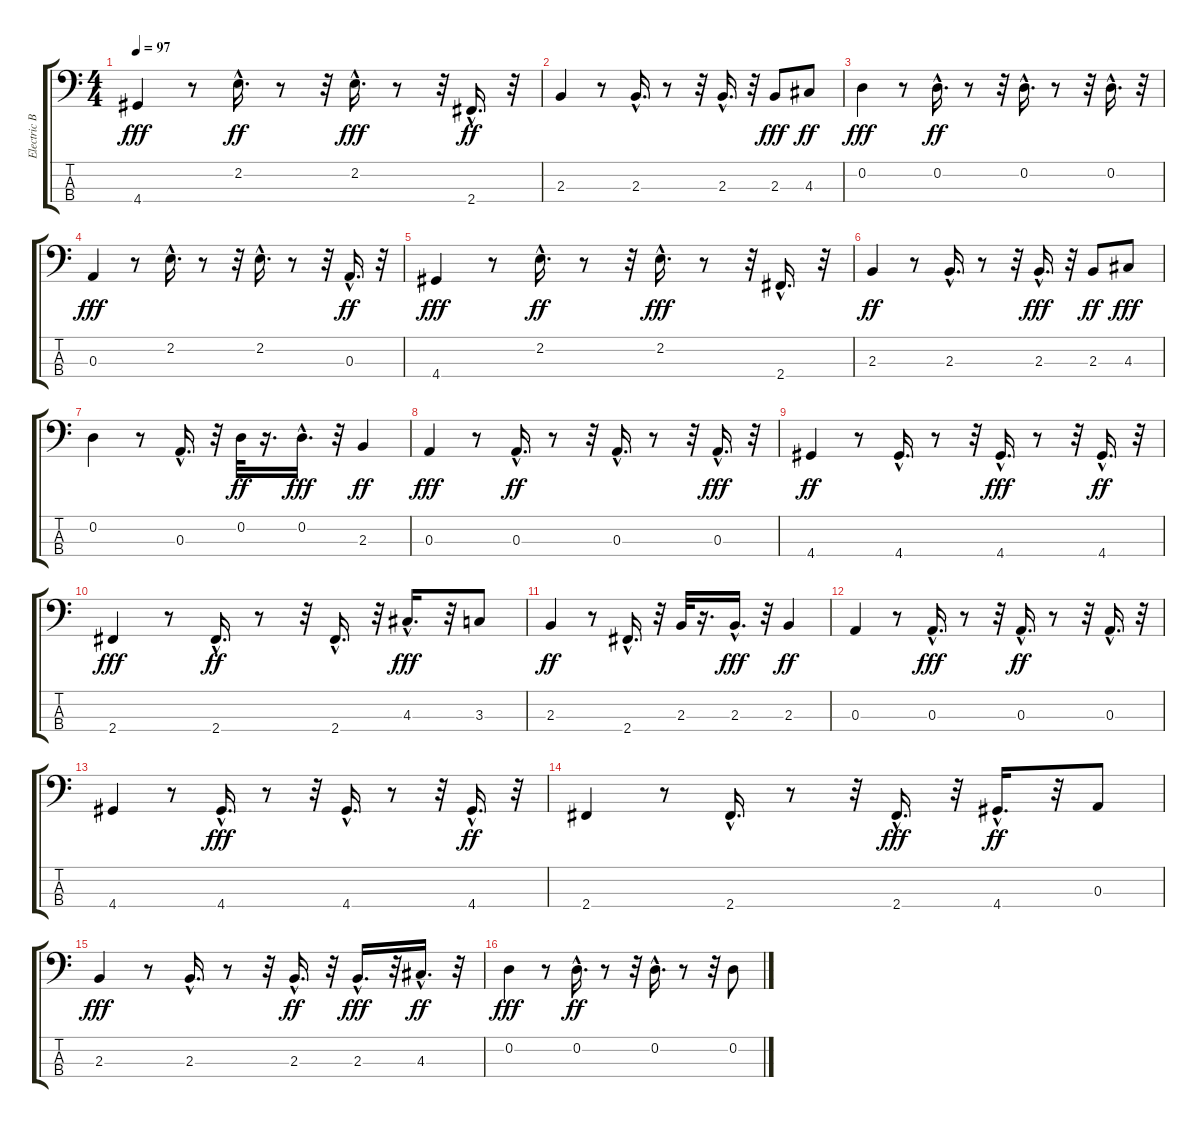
\track ("Electric Bass" "Electric B") {instrument electricbasspick}
\staff {score tabs}
\tuning (G2 D2 A1 E1) {hide}
\ts (4 4)
\tempo 97
\clef f4
\ks c
4.4.4{dy fff} r.8 2.2{hac}.16{d dy ff} r.8 r.32 2.2{hac}.16{d dy fff} r.8 r.32 2.4{hac}.16{d dy ff} r.32 |
2.3.4 r.8 2.3{hac}.16{d} r.8 r.32 2.3{hac}.16{d} r.32 2.3.8{dy fff} 4.3.8{dy ff} |
0.2.4{dy fff} r.8 0.2{hac}.16{d dy ff} r.8 r.32 0.2{hac}.16{d} r.8 r.32 0.2{hac}.16{d} r.32 |
0.3.4{dy fff} r.8 2.2{hac}.16{d} r.8 r.32 2.2{hac}.16{d} r.8 r.32 0.3{hac}.16{d dy ff} r.32 |
4.4.4{dy fff} r.8 2.2{hac}.16{d dy ff} r.8 r.32 2.2{hac}.16{d dy fff} r.8 r.32 2.4{hac}.16{d} r.32 |
2.3.4{dy ff} r.8 2.3{hac}.16{d} r.8 r.32 2.3{hac}.16{d dy fff} r.32 2.3.8{dy ff} 4.3.8{dy fff} |
0.2.4 r.8 0.3{hac}.16{d} r.32 0.2.32{dy ff} r.16{d} 0.2{hac}.16{d dy fff} r.32 2.3.4{dy ff} |
0.3.4{dy fff} r.8 0.3{hac}.16{d dy ff} r.8 r.32 0.3{hac}.16{d} r.8 r.32 0.3{hac}.16{d dy fff} r.32 |
4.4.4{dy ff} r.8 4.4{hac}.16{d} r.8 r.32 4.4{hac}.16{d dy fff} r.8 r.32 4.4{hac}.16{d dy ff} r.32 |
2.4.4{dy fff} r.8 2.4{hac}.16{d dy ff} r.8 r.32 2.4{hac}.16{d} r.32 4.3{hac}.16{d dy fff} r.32 3.3.8 |
2.3.4{dy ff} r.8 2.4{hac}.16{d} r.32 2.3.32 r.16{d} 2.3{hac}.16{d dy fff} r.32 2.3.4{dy ff} |
0.3.4 r.8 0.3{hac}.16{d dy fff} r.8 r.32 0.3{hac}.16{d dy ff} r.8 r.32 0.3{hac}.16{d} r.32 |
4.4.4 r.8 4.4{hac}.16{d dy fff} r.8 r.32 4.4{hac}.16{d} r.8 r.32 4.4{hac}.16{d dy ff} r.32 |
2.4.4 r.8 2.4{hac}.16{d} r.8 r.32 2.4{hac}.16{d dy fff} r.32 4.4{hac}.16{d dy ff} r.32 0.3.8 |
2.3.4{dy fff} r.8 2.3{hac}.16{d} r.8 r.32 2.3{hac}.16{d dy ff} r.32 2.3{hac}.16{d dy fff} r.32 4.3{hac}.16{d dy ff} r.32 |
0.2.4{dy fff} r.8 0.2{hac}.16{d dy ff} r.8 r.32 0.2{hac}.16{d} r.8 r.32 0.2.8
